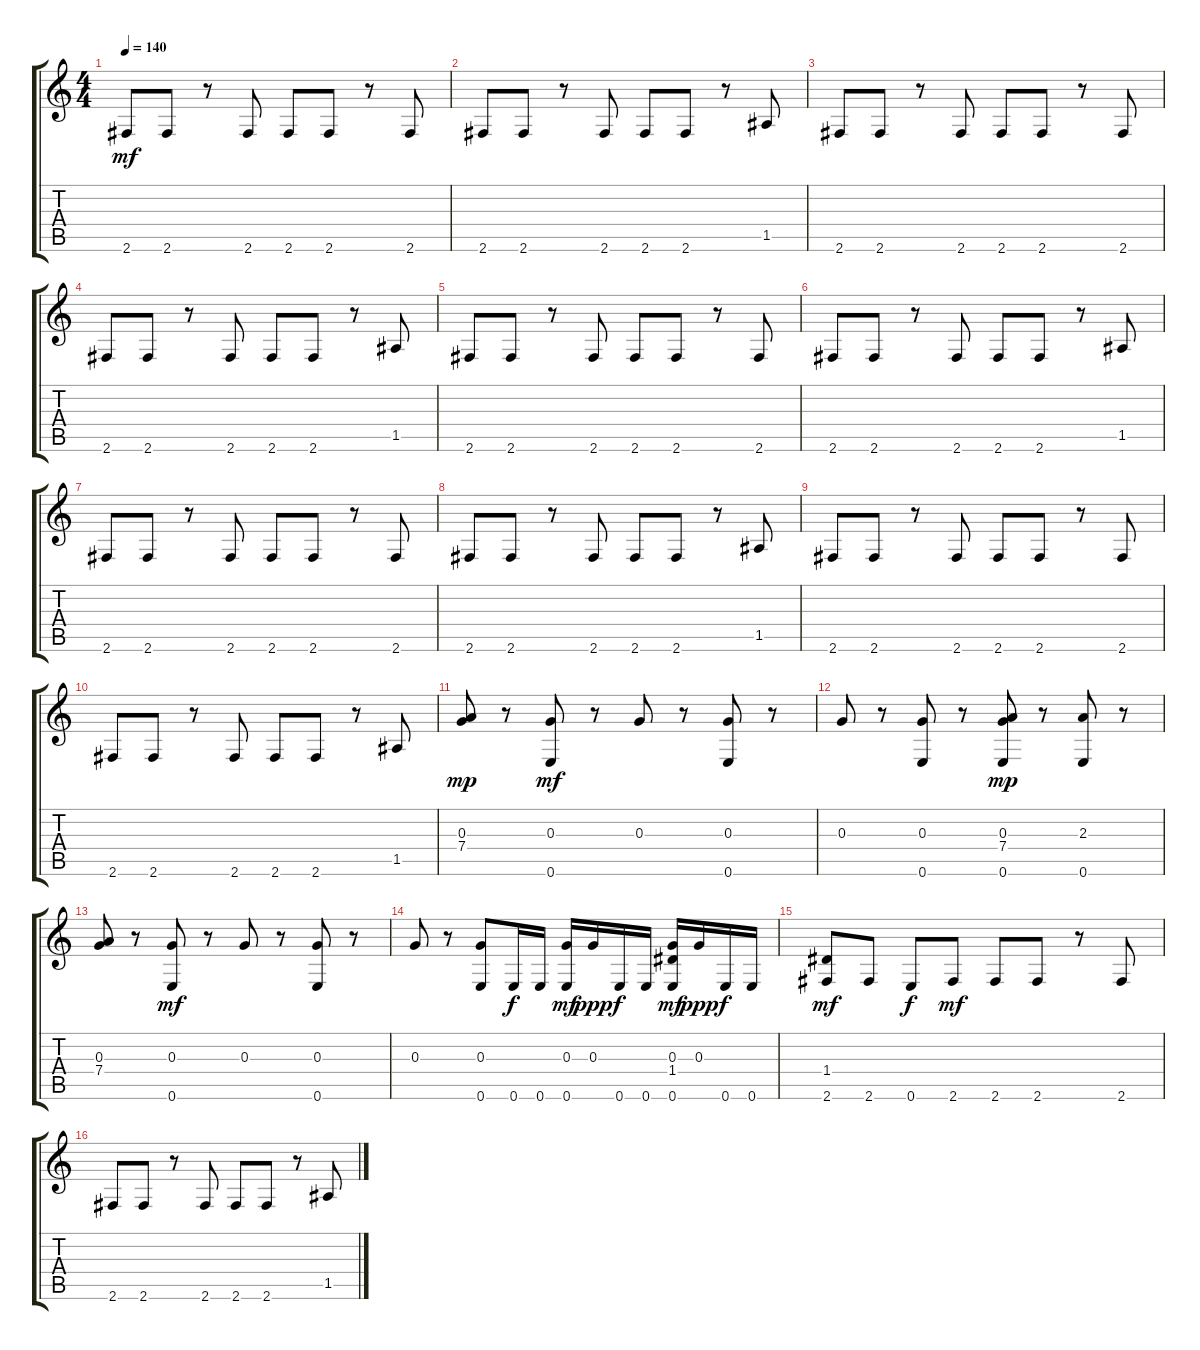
\track "" {instrument acousticguitarsteel}
\staff {score tabs}
\tuning (E4 B3 G3 D3 A2 E2) {hide}
\ts (4 4)
\tempo 140
\clef g2
\ks c
2.6.8{dy mf} 2.6.8 r.8 2.6.8 2.6.8 2.6.8 r.8 2.6.8 |
2.6.8 2.6.8 r.8 2.6.8 2.6.8 2.6.8 r.8 1.5.8 |
2.6.8 2.6.8 r.8 2.6.8 2.6.8 2.6.8 r.8 2.6.8 |
2.6.8 2.6.8 r.8 2.6.8 2.6.8 2.6.8 r.8 1.5.8 |
2.6.8 2.6.8 r.8 2.6.8 2.6.8 2.6.8 r.8 2.6.8 |
2.6.8 2.6.8 r.8 2.6.8 2.6.8 2.6.8 r.8 1.5.8 |
2.6.8 2.6.8 r.8 2.6.8 2.6.8 2.6.8 r.8 2.6.8 |
2.6.8 2.6.8 r.8 2.6.8 2.6.8 2.6.8 r.8 1.5.8 |
2.6.8 2.6.8 r.8 2.6.8 2.6.8 2.6.8 r.8 2.6.8 |
2.6.8 2.6.8 r.8 2.6.8 2.6.8 2.6.8 r.8 1.5.8 |
(0.3 7.4).8{dy mp} r.8 (0.3 0.6).8{dy mf} r.8 0.3.8 r.8 (0.3 0.6).8 r.8 |
0.3.8 r.8 (0.3 0.6).8 r.8 (0.3 7.4 0.6).8{dy mp} r.8 (2.3 0.6).8 r.8 |
(0.3 7.4).8 r.8 (0.3 0.6).8{dy mf} r.8 0.3.8 r.8 (0.3 0.6).8 r.8 |
0.3.8 r.8 (0.3 0.6).8 0.6.16{dy f} 0.6.16 (0.3 0.6).16{dy mf} 0.3.16{dy ppp} 0.6.16{dy f} 0.6.16 (0.3 1.4 0.6).16{dy mf} 0.3.16{dy ppp} 0.6.16{dy f} 0.6.16 |
(1.4 2.6).8{dy mf} 2.6.8 0.6.8{dy f} 2.6.8{dy mf} 2.6.8 2.6.8 r.8 2.6.8 |
2.6.8 2.6.8 r.8 2.6.8 2.6.8 2.6.8 r.8 1.5.8
